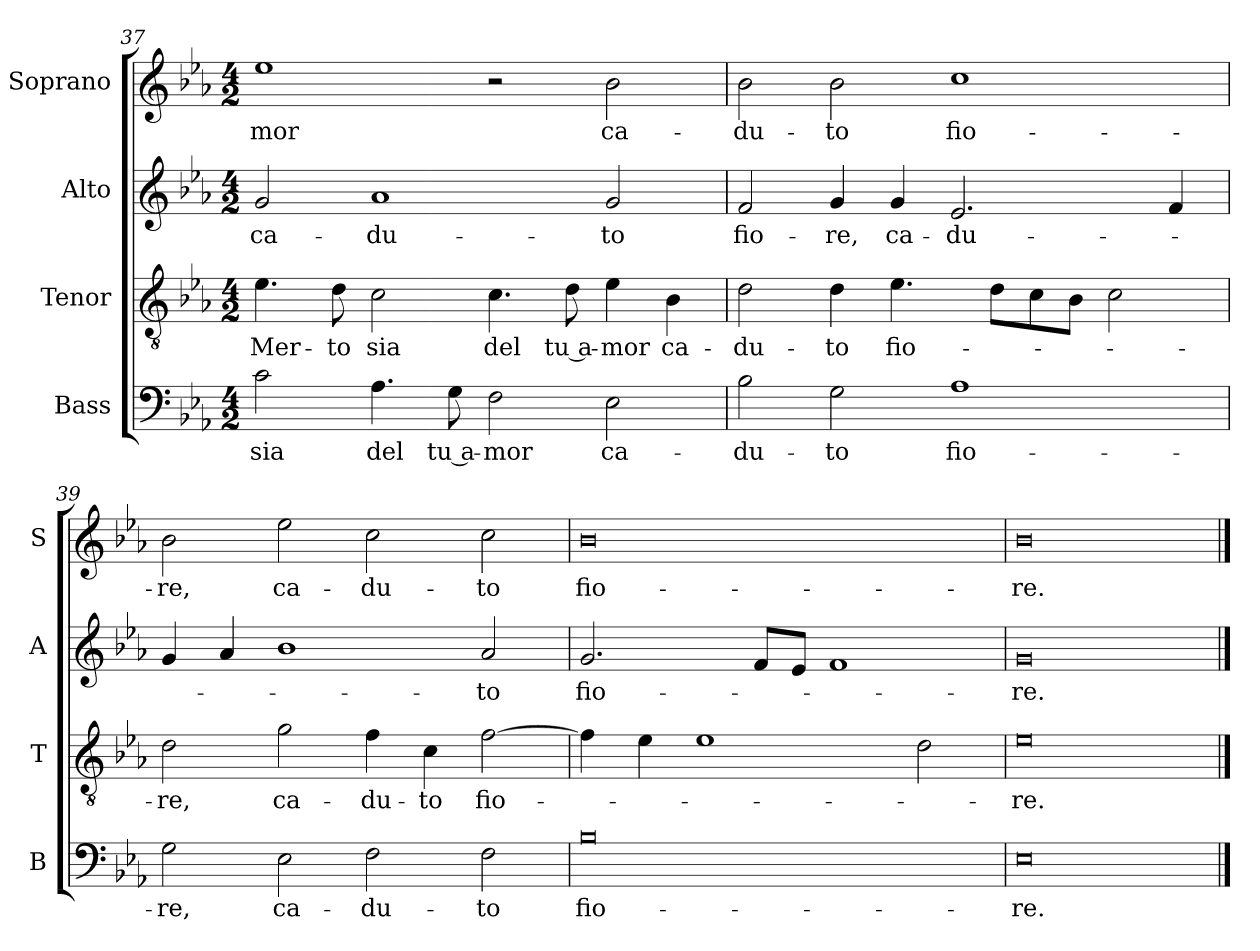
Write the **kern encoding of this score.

**kern	**text	**kern	**text	**kern	**text	**kern	**text
*part4	*part4	*part3	*part3	*part2	*part2	*part1	*part1
*staff4	*staff4	*staff3	*staff3	*staff2	*staff2	*staff1	*staff1
*I"Bass	*	*I"Tenor	*	*I"Alto	*	*I"Soprano	*
*I'B	*	*I'T	*	*I'A	*	*I'S	*
*clefF4	*	*clefGv2	*	*clefG2	*	*clefG2	*
*k[b-e-a-]	*	*k[b-e-a-]	*	*k[b-e-a-]	*	*k[b-e-a-]	*
*E-:	*	*E-:	*	*E-:	*	*E-:	*
*M4/2	*	*M4/2	*	*M4/2	*	*M4/2	*
=37	=37	=37	=37	=37	=37	=37	=37
!	!LO:LY:b	!	!LO:LY:b	!	!LO:LY:b	!	!LO:LY:b
2c\	sia	4.e-\	Mer-	2g/	ca-	1ee-	-mor
!	!	!	!LO:LY:b	!	!	!	!
.	.	8d\	-to	.	.	.	.
!	!LO:LY:b	!	!LO:LY:b	!	!LO:LY:b	!	!
4.A-\	del	2c\	sia	1a-	-du-	.	.
!	!LO:LY:b	!	!	!	!	!	!
8G\	tu a-	.	.	.	.	.	.
!	!LO:LY:b	!	!LO:LY:b	!	!	!	!
2F\	-mor	4.c\	del	.	.	2r	.
!	!	!	!LO:LY:b	!	!	!	!
.	.	8d\	tu a-	.	.	.	.
!	!LO:LY:b	!	!LO:LY:b	!	!LO:LY:b	!	!LO:LY:b
2E-\	ca-	4e-\	-mor	2g/	-to	2b-\	ca-
!	!	!	!LO:LY:b	!	!	!	!
.	.	4B-\	ca-	.	.	.	.
!!LO:LB:g=z
=38	=38	=38	=38	=38	=38	=38	=38
!	!LO:LY:b	!	!LO:LY:b	!	!LO:LY:b	!	!LO:LY:b
2B-\	-du-	2d\	-du-	2f/	fio-	2b-\	-du-
!	!LO:LY:b	!	!LO:LY:b	!	!LO:LY:b	!	!LO:LY:b
2G\	-to	4d\	-to	4g/	-re,	2b-\	-to
!	!	!	!LO:LY:b	!	!LO:LY:b	!	!
.	.	4.e-\	fio-	4g/	ca-	.	.
!	!LO:LY:b	!	!	!	!LO:LY:b	!	!LO:LY:b
1A-	fio-	.	.	2.e-/	-du-	1cc	fio-
.	.	8d\L	.	.	.	.	.
.	.	8c\	.	.	.	.	.
.	.	8B-\J	.	.	.	.	.
.	.	2c\	.	.	.	.	.
.	.	.	.	4f/	.	.	.
=39	=39	=39	=39	=39	=39	=39	=39
!	!LO:LY:b	!	!LO:LY:b	!	!	!	!LO:LY:b
2G\	-re,	2d\	-re,	4g/	.	2b-\	-re,
.	.	.	.	4a-/	.	.	.
!	!LO:LY:b	!	!LO:LY:b	!	!	!	!LO:LY:b
2E-\	ca-	2g\	ca-	1b-	.	2ee-\	ca-
!	!LO:LY:b	!	!LO:LY:b	!	!	!	!LO:LY:b
2F\	-du-	4f\	-du-	.	.	2cc\	-du-
!	!	!	!LO:LY:b	!	!	!	!
.	.	4c\	-to	.	.	.	.
!	!LO:LY:b	!	!LO:LY:b	!	!LO:LY:b	!	!LO:LY:b
2F\	-to	[2f\	fio-	2a-/	-to	2cc\	-to
=40	=40	=40	=40	=40	=40	=40	=40
!	!LO:LY:b	!	!	!	!LO:LY:b	!	!LO:LY:b
0B-	fio-	4f\]	.	2.g/	fio-	0b-	fio-
.	.	4e-\	.	.	.	.	.
.	.	1e-	.	.	.	.	.
.	.	.	.	8f/L	.	.	.
.	.	.	.	8e-/J	.	.	.
.	.	.	.	1f	.	.	.
.	.	2d\	.	.	.	.	.
=41	=41	=41	=41	=41	=41	=41	=41
!	!LO:LY:b	!	!LO:LY:b	!	!LO:LY:b	!	!LO:LY:b
0E-	-re.	0e-	-re.	0g	-re.	0b-	-re.
==	==	==	==	==	==	==	==
*-	*-	*-	*-	*-	*-	*-	*-
